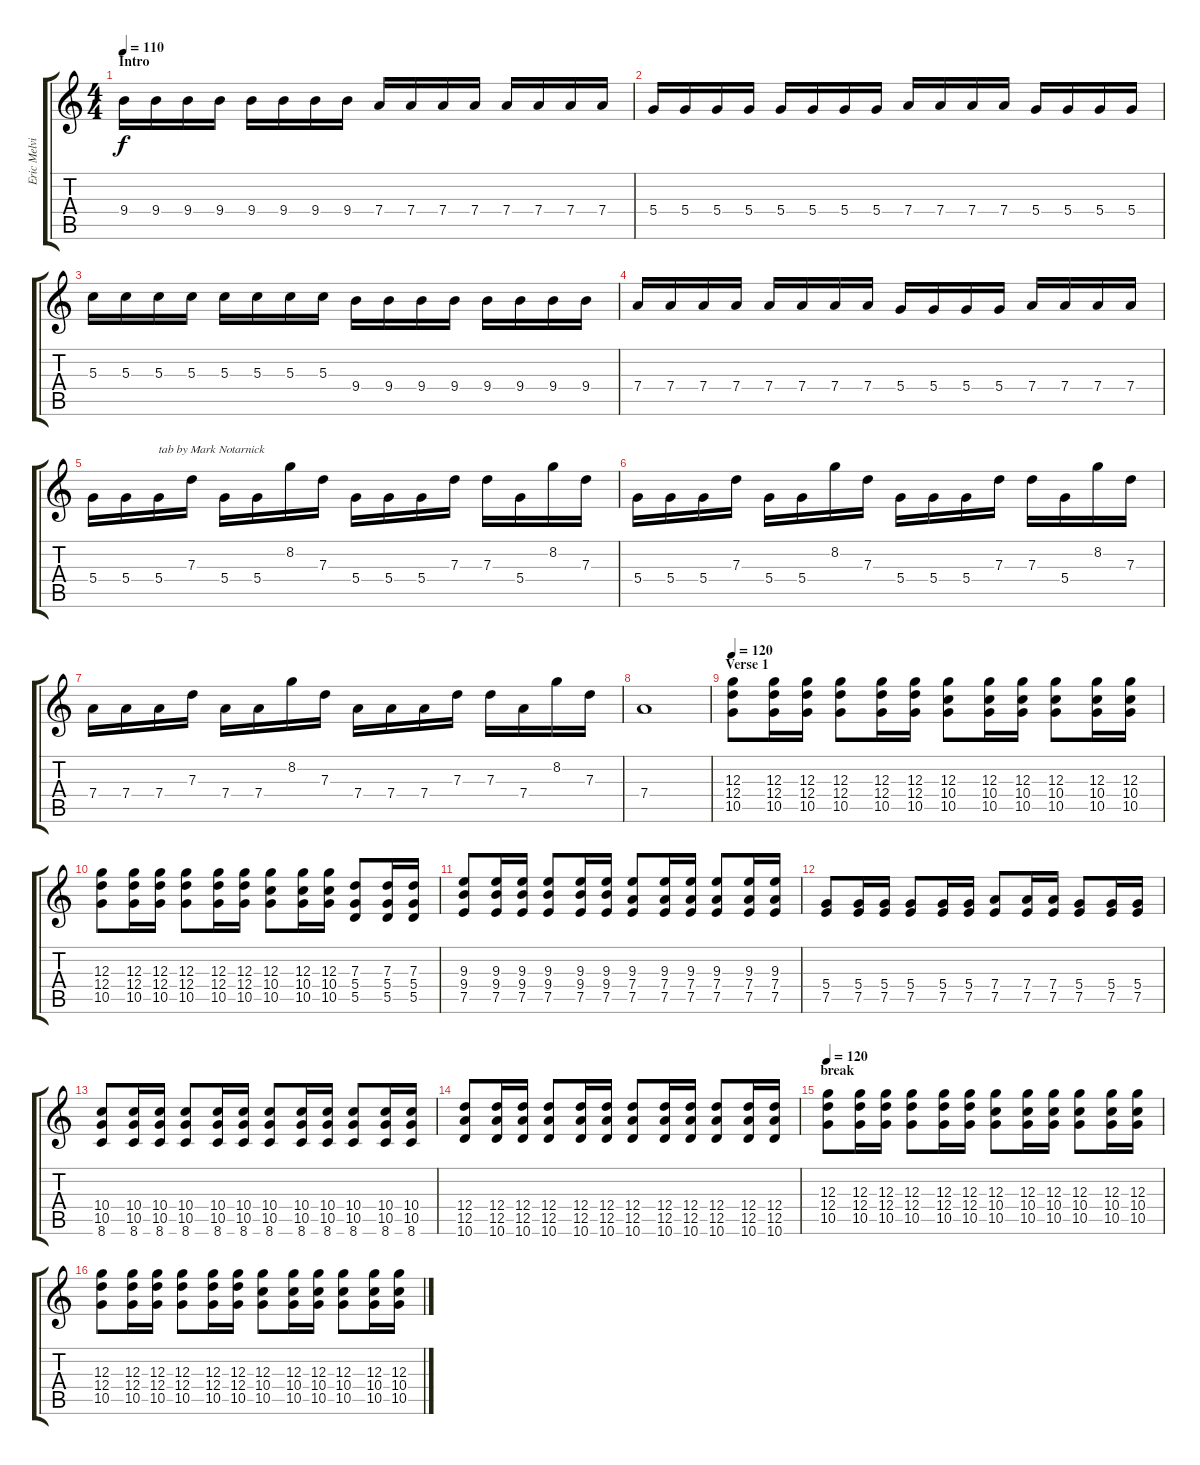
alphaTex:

\track ("Eric Melvin" "Eric Melvi") {instrument overdrivenguitar}
\staff {score tabs}
\tuning (E4 B3 G3 D3 A2 E2) {hide}
\ts (4 4)
\section ("" "Intro")
\tempo 110
\tempo 90
\tempo 110
\clef g2
\ks c
9.4.16{dy f instrument electricguitarmuted} 9.4.16 9.4.16 9.4.16 9.4.16 9.4.16 9.4.16 9.4.16 7.4.16 7.4.16 7.4.16 7.4.16 7.4.16 7.4.16 7.4.16 7.4.16 |
5.4.16 5.4.16 5.4.16 5.4.16 5.4.16 5.4.16 5.4.16 5.4.16 7.4.16 7.4.16 7.4.16 7.4.16 5.4.16 5.4.16 5.4.16 5.4.16 |
5.3.16 5.3.16 5.3.16 5.3.16 5.3.16 5.3.16 5.3.16 5.3.16 9.4.16 9.4.16 9.4.16 9.4.16 9.4.16 9.4.16 9.4.16 9.4.16 |
7.4.16 7.4.16 7.4.16 7.4.16 7.4.16 7.4.16 7.4.16 7.4.16 5.4.16 5.4.16 5.4.16 5.4.16 7.4.16 7.4.16 7.4.16 7.4.16 |
5.4.16 5.4.16 5.4.16{txt "tab by Mark Notarnick"} 7.3.16 5.4.16 5.4.16 8.2.16 7.3.16 5.4.16 5.4.16 5.4.16 7.3.16 7.3.16 5.4.16 8.2.16 7.3.16 |
5.4.16 5.4.16 5.4.16 7.3.16 5.4.16 5.4.16 8.2.16 7.3.16 5.4.16 5.4.16 5.4.16 7.3.16 7.3.16 5.4.16 8.2.16 7.3.16 |
7.4.16 7.4.16 7.4.16 7.3.16 7.4.16 7.4.16 8.2.16 7.3.16 7.4.16 7.4.16 7.4.16 7.3.16 7.3.16 7.4.16 8.2.16 7.3.16 |
7.4.1 |
\section ("" "Verse 1")
\tempo 120
(12.3 12.4 10.5).8{instrument overdrivenguitar} (12.3 12.4 10.5).16 (12.3 12.4 10.5).16 (12.3 12.4 10.5).8 (12.3 12.4 10.5).16 (12.3 12.4 10.5).16 (12.3 10.4 10.5).8 (12.3 10.4 10.5).16 (12.3 10.4 10.5).16 (12.3 10.4 10.5).8 (12.3 10.4 10.5).16 (12.3 10.4 10.5).16 |
(12.3 12.4 10.5).8 (12.3 12.4 10.5).16 (12.3 12.4 10.5).16 (12.3 12.4 10.5).8 (12.3 12.4 10.5).16 (12.3 12.4 10.5).16 (12.3 10.4 10.5).8 (12.3 10.4 10.5).16 (12.3 10.4 10.5).16 (7.3 5.4 5.5).8 (7.3 5.4 5.5).16 (7.3 5.4 5.5).16 |
(9.3 9.4 7.5).8 (9.3 9.4 7.5).16 (9.3 9.4 7.5).16 (9.3 9.4 7.5).8 (9.3 9.4 7.5).16 (9.3 9.4 7.5).16 (9.3 7.4 7.5).8 (9.3 7.4 7.5).16 (9.3 7.4 7.5).16 (9.3 7.4 7.5).8 (9.3 7.4 7.5).16 (9.3 7.4 7.5).16 |
(5.4 7.5).8 (5.4 7.5).16 (5.4 7.5).16 (5.4 7.5).8 (5.4 7.5).16 (5.4 7.5).16 (7.4 7.5).8 (7.4 7.5).16 (7.4 7.5).16 (5.4 7.5).8 (5.4 7.5).16 (5.4 7.5).16 |
(10.4 10.5 8.6).8 (10.4 10.5 8.6).16 (10.4 10.5 8.6).16 (10.4 10.5 8.6).8 (10.4 10.5 8.6).16 (10.4 10.5 8.6).16 (10.4 10.5 8.6).8 (10.4 10.5 8.6).16 (10.4 10.5 8.6).16 (10.4 10.5 8.6).8 (10.4 10.5 8.6).16 (10.4 10.5 8.6).16 |
(12.4 12.5 10.6).8 (12.4 12.5 10.6).16 (12.4 12.5 10.6).16 (12.4 12.5 10.6).8 (12.4 12.5 10.6).16 (12.4 12.5 10.6).16 (12.4 12.5 10.6).8 (12.4 12.5 10.6).16 (12.4 12.5 10.6).16 (12.4 12.5 10.6).8 (12.4 12.5 10.6).16 (12.4 12.5 10.6).16 |
\section ("" "break")
\tempo 120
(12.3 12.4 10.5).8 (12.3 12.4 10.5).16 (12.3 12.4 10.5).16 (12.3 12.4 10.5).8 (12.3 12.4 10.5).16 (12.3 12.4 10.5).16 (12.3 10.4 10.5).8 (12.3 10.4 10.5).16 (12.3 10.4 10.5).16 (12.3 10.4 10.5).8 (12.3 10.4 10.5).16 (12.3 10.4 10.5).16 |
(12.3 12.4 10.5).8 (12.3 12.4 10.5).16 (12.3 12.4 10.5).16 (12.3 12.4 10.5).8 (12.3 12.4 10.5).16 (12.3 12.4 10.5).16 (12.3 10.4 10.5).8 (12.3 10.4 10.5).16 (12.3 10.4 10.5).16 (12.3 10.4 10.5).8 (12.3 10.4 10.5).16 (12.3 10.4 10.5).16
